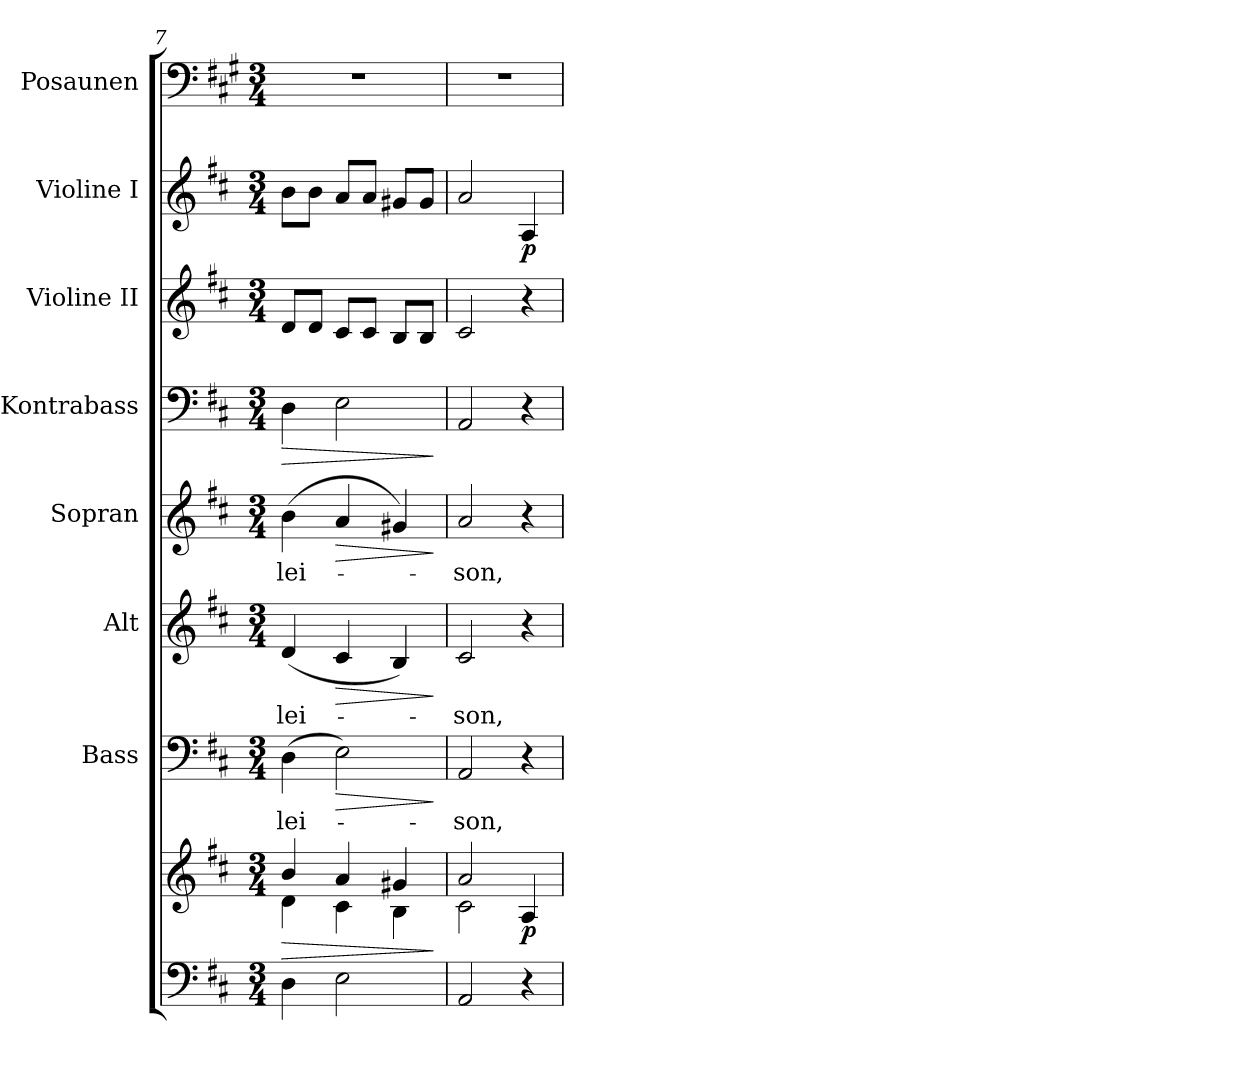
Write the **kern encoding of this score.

**kern	**kern	**dynam	**kern	**text	**dynam	**kern	**text	**dynam	**kern	**text	**dynam	**kern	**dynam	**kern	**kern	**dynam	**kern
*part8	*part8	*part8	*part7	*part7	*part7	*part6	*part6	*part6	*part5	*part5	*part5	*part4	*part4	*part3	*part2	*part2	*part1
*staff9	*staff8	*staff8/9	*staff7	*staff7	*staff7	*staff6	*staff6	*staff6	*staff5	*staff5	*staff5	*staff4	*staff4	*staff3	*staff2	*staff2	*staff1
*	*	*	*I"Bass	*	*	*I"Alt	*	*	*I"Sopran	*	*	*I"Kontrabass	*	*I"Violine II	*I"Violine I	*	*I"Posaunen
*	*	*	*I'B.	*	*	*I'A.	*	*	*I'S.	*	*	*I'Kb.	*	*I'Vl. II	*I'Vl. I	*	*I'Pos.
*clefF4	*clefG2	*	*clefF4	*	*	*clefG2	*	*	*clefG2	*	*	*clefF4	*	*clefG2	*clefG2	*	*clefF4
*	*	*	*	*	*	*	*	*	*	*	*	*ITrd7c12	*	*	*	*	*ITrd4c7
*k[f#c#]	*k[f#c#]	*	*k[f#c#]	*	*	*k[f#c#]	*	*	*k[f#c#]	*	*	*k[f#c#]	*	*k[f#c#]	*k[f#c#]	*	*k[f#c#]
*D:	*D:	*	*D:	*	*	*D:	*	*	*D:	*	*	*D:	*	*D:	*D:	*	*D:
*M3/4	*M3/4	*	*M3/4	*	*	*M3/4	*	*	*M3/4	*	*	*M3/4	*	*M3/4	*M3/4	*	*M3/4
=7	=7	=7	=7	=7	=7	=7	=7	=7	=7	=7	=7	=7	=7	=7	=7	=7	=7
!	!	!LO:HP:b	!	!LO:LY:b	!	!	!LO:LY:b	!	!	!LO:LY:b	!	!	!LO:HP:b	!	!	!	!
*	*^	*	*	*	*	*	*	*	*	*	*	*	*	*	*	*	*
4D\	4b/	4d\	>	(>4D\	-lei-	.	(<4d/	-lei-	.	(>4b\	-lei-	.	4DD\	>	8d/L	8b\L	.	2.r
.	.	.	.	.	.	.	.	.	.	.	.	.	.	.	8d/J	8b\J	.	.
!	!	!	!	!	!	!LO:HP:b	!	!	!LO:HP:b	!	!	!LO:HP:b	!	!	!	!	!	!
2E\	4a/	4c#\	.	2E\)	.	>	4c#/	.	>	4a/	.	>	2EE\	.	8c#/L	8a/L	.	.
.	.	.	.	.	.	.	.	.	.	.	.	.	.	.	8c#/J	8a/J	.	.
.	4g#X/	4B\	.	.	.	.	4B/)	.	.	4g#X/)	.	.	.	.	8B/L	8g#X/L	.	.
.	.	.	.	.	.	.	.	.	.	.	.	.	.	.	8B/J	8g#/J	.	.
*	*v	*v	*	*	*	*	*	*	*	*	*	*	*	*	*	*	*	*
.	.	]	.	.	]	.	.	]	.	.	]	.	]	.	.	.	.
!!LO:PB:g=z
=8	=8	=8	=8	=8	=8	=8	=8	=8	=8	=8	=8	=8	=8	=8	=8	=8	=8
*	*^	*	*	*	*	*	*	*	*	*	*	*	*	*	*	*	*
!	!	!	!	!	!LO:LY:b	!	!	!LO:LY:b	!	!	!LO:LY:b	!	!	!	!	!	!	!
2AA/	2a/	2c#\	.	2AA/	-son,	.	2c#/	-son,	.	2a/	-son,	.	2AAA/	.	2c#/	2a/	.	2.r
!	!	!	!LO:DY:b	!	!	!	!	!	!	!	!	!	!	!	!	!	!LO:DY:b	!
4r	4A/	4ryy	p	4r	.	.	4r	.	.	4r	.	.	4r	.	4r	4A/	p	.
*	*v	*v	*	*	*	*	*	*	*	*	*	*	*	*	*	*	*	*
=	=	=	=	=	=	=	=	=	=	=	=	=	=	=	=	=	=
*-	*-	*-	*-	*-	*-	*-	*-	*-	*-	*-	*-	*-	*-	*-	*-	*-	*-
